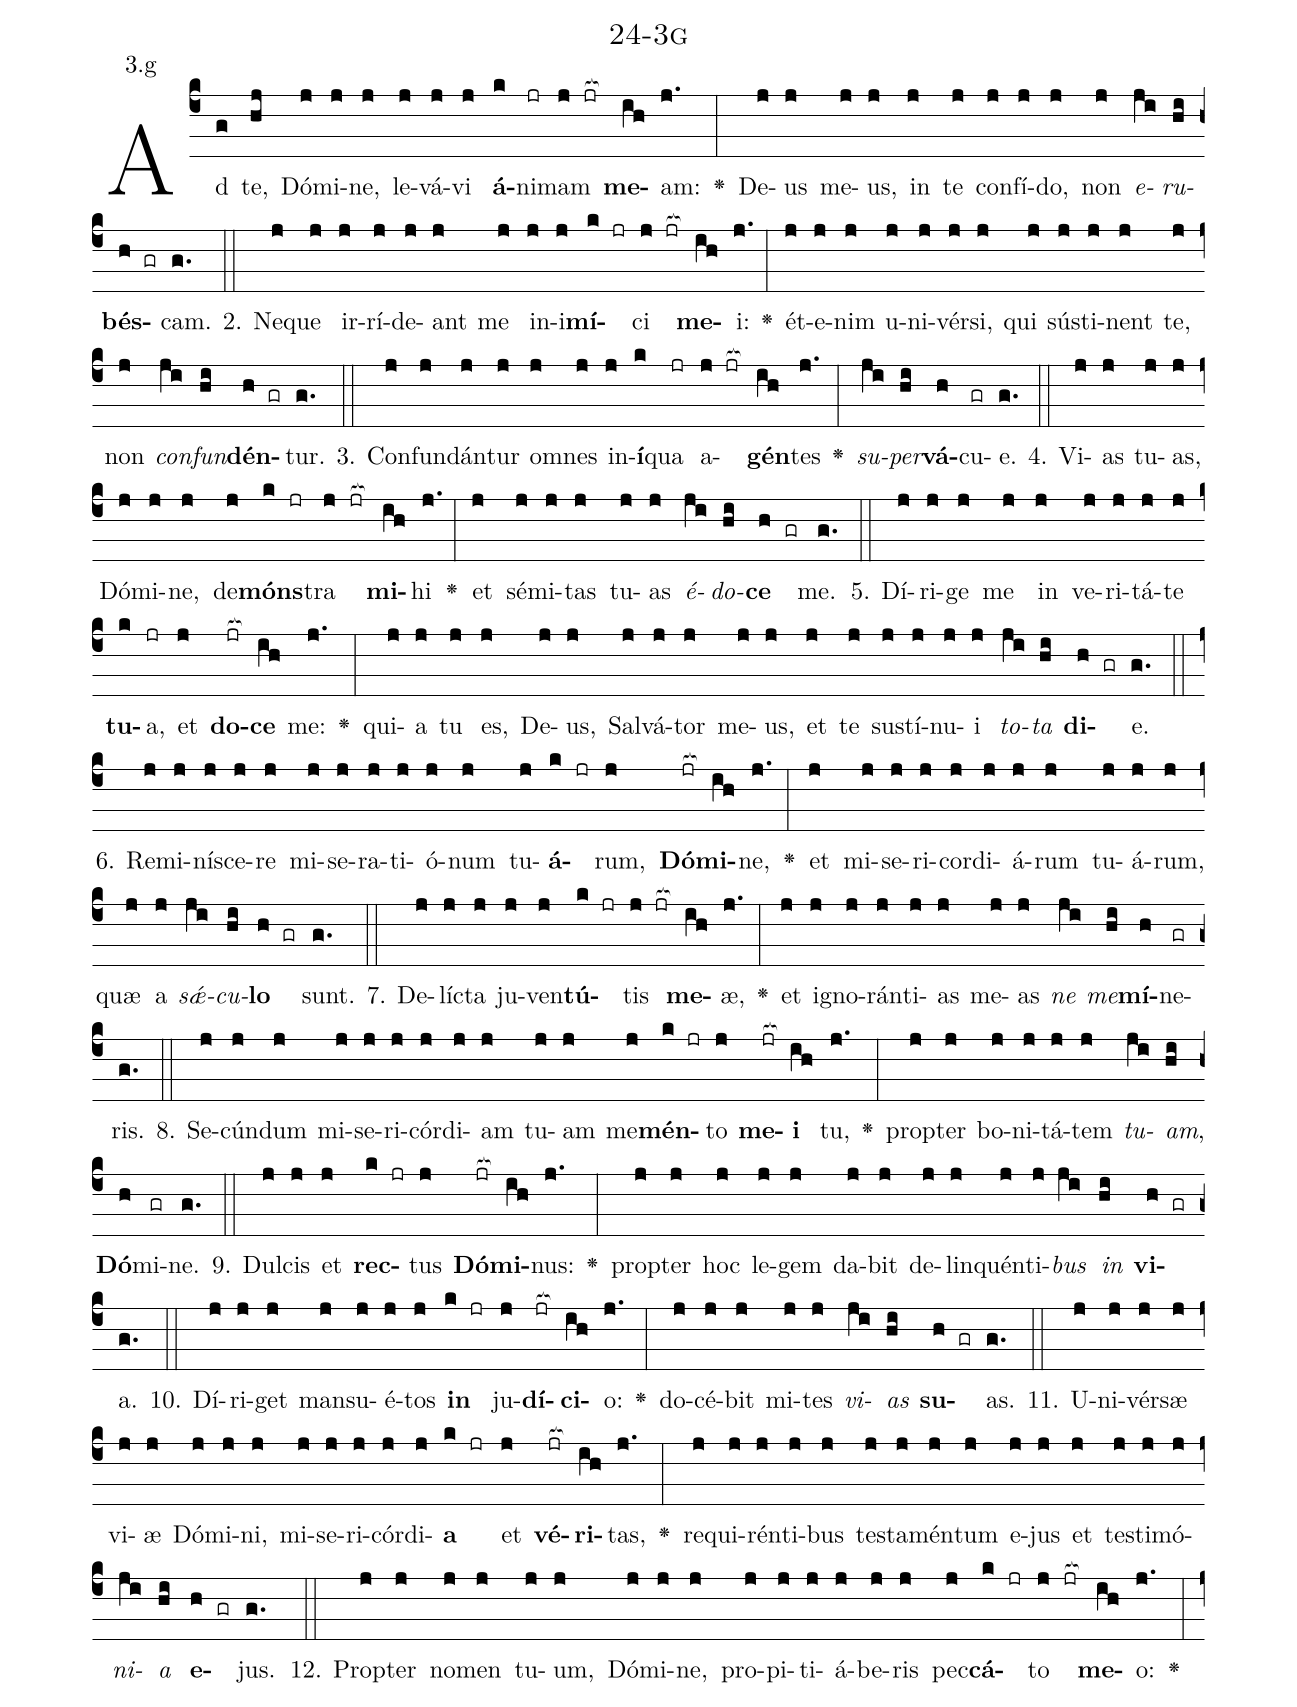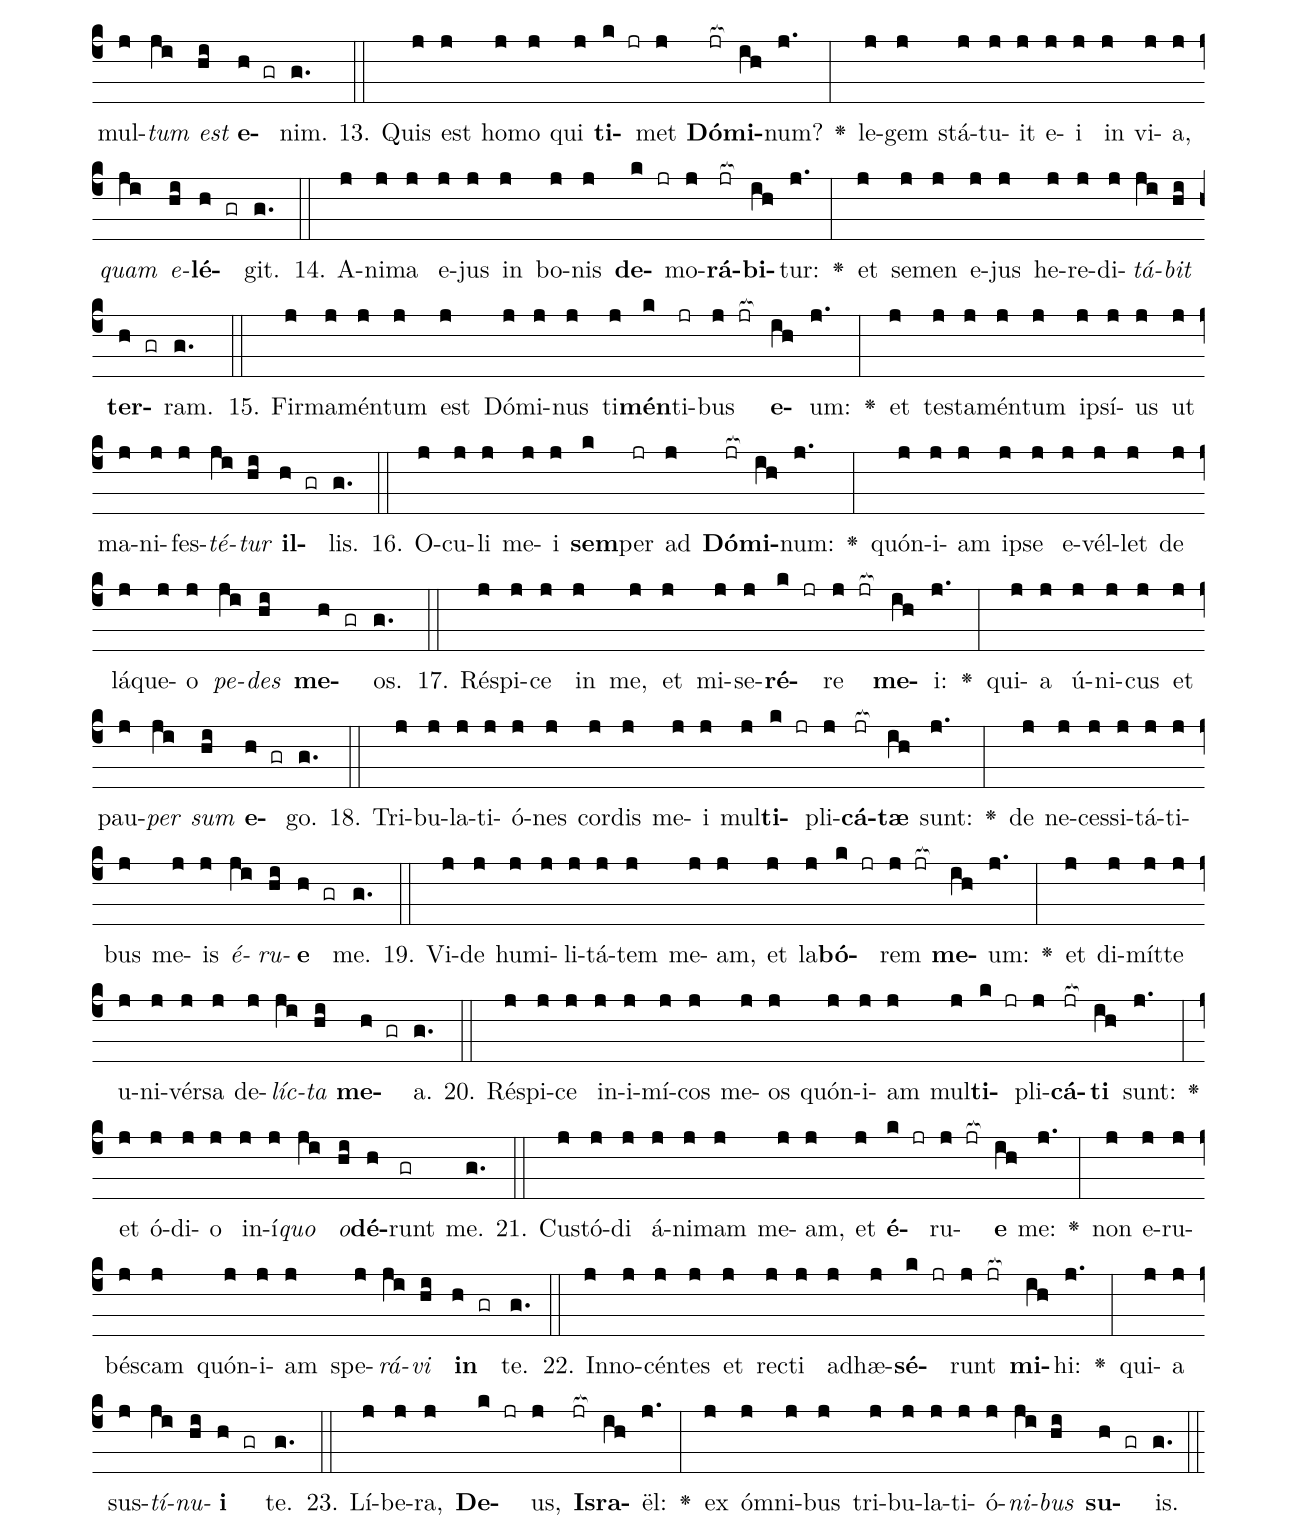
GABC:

name: 24-3g;
annotation: 3.g;
%%
(c4)Ad(g) te,(hj) Dó(j)mi(j)ne,(j) le(j)vá(j)vi(j) <b>á</b>(k)ni(jr)mam(j jr[ocb:1{]) <b>me</b>(ih[ocb:0}])am:(j.) <v>\greheightstar</v>(:) De(j)us(j) me(j)us,(j) in(j) te(j) con(j)fí(j)do,(j) non(j) <i>e</i>(ji)<i>ru</i>(hi)<b>bés</b>(h gr)cam.(g.) (::)
2. Ne(j)que(j) ir(j)rí(j)de(j)ant(j) me(j) in(j)i(j)<b>mí</b>(k jr)ci(j jr[ocb:1{]) <b>me</b>(ih[ocb:0}])i:(j.) <v>\greheightstar</v>(:) ét(j)e(j)nim(j) u(j)ni(j)vér(j)si,(j) qui(j) sús(j)ti(j)nent(j) te,(j) non(j) <i>con</i>(ji)<i>fun</i>(hi)<b>dén</b>(h gr)tur.(g.) (::)
3. Con(j)fun(j)dán(j)tur(j) om(j)nes(j) in(j)<b>í</b>(k)qua(jr) a(j jr[ocb:1{])<b>gén</b>(ih[ocb:0}])tes(j.) <v>\greheightstar</v>(:) <i>su</i>(ji)<i>per</i>(hi)<b>vá</b>(h)cu(gr)e.(g.) (::)
4. Vi(j)as(j) tu(j)as,(j) Dó(j)mi(j)ne,(j) de(j)<b>móns</b>(k jr)tra(j jr[ocb:1{]) <b>mi</b>(ih[ocb:0}])hi(j.) <v>\greheightstar</v>(:) et(j) sé(j)mi(j)tas(j) tu(j)as(j) <i>é</i>(ji)<i>do</i>(hi)<b>ce</b>(h gr) me.(g.) (::)
5. Dí(j)ri(j)ge(j) me(j) in(j) ve(j)ri(j)tá(j)te(j) <b>tu</b>(k)a,(jr) et(j) <b>do</b>(jr[ocb:1{])<b>ce</b>(ih[ocb:0}]) me:(j.) <v>\greheightstar</v>(:) qui(j)a(j) tu(j) es,(j) De(j)us,(j) Sal(j)vá(j)tor(j) me(j)us,(j) et(j) te(j) sus(j)tí(j)nu(j)i(j) <i>to</i>(ji)<i>ta</i>(hi) <b>di</b>(h gr)e.(g.) (::)
6. Re(j)mi(j)ní(j)sce(j)re(j) mi(j)se(j)ra(j)ti(j)ó(j)num(j) tu(j)<b>á</b>(k jr)rum,(j) <b>Dó</b>(jr[ocb:1{])<b>mi</b>(ih[ocb:0}])ne,(j.) <v>\greheightstar</v>(:) et(j) mi(j)se(j)ri(j)cor(j)di(j)á(j)rum(j) tu(j)á(j)rum,(j) quæ(j) a(j) <i>sǽ</i>(ji)<i>cu</i>(hi)<b>lo</b>(h gr) sunt.(g.) (::)
7. De(j)líc(j)ta(j) ju(j)ven(j)<b>tú</b>(k jr)tis(j jr[ocb:1{]) <b>me</b>(ih[ocb:0}])æ,(j.) <v>\greheightstar</v>(:) et(j) i(j)gno(j)rán(j)ti(j)as(j) me(j)as(j) <i>ne</i>(ji) <i>me</i>(hi)<b>mí</b>(h)ne(gr)ris.(g.) (::)
8. Se(j)cún(j)dum(j) mi(j)se(j)ri(j)cór(j)di(j)am(j) tu(j)am(j) me(j)<b>mén</b>(k jr)to(j) <b>me</b>(jr[ocb:1{])<b>i</b>(ih[ocb:0}]) tu,(j.) <v>\greheightstar</v>(:) prop(j)ter(j) bo(j)ni(j)tá(j)tem(j) <i>tu</i>(ji)<i>am</i>,(hi) <b>Dó</b>(h)mi(gr)ne.(g.) (::)
9. Dul(j)cis(j) et(j) <b>rec</b>(k jr)tus(j) <b>Dó</b>(jr[ocb:1{])<b>mi</b>(ih[ocb:0}])nus:(j.) <v>\greheightstar</v>(:) prop(j)ter(j) hoc(j) le(j)gem(j) da(j)bit(j) de(j)lin(j)quén(j)ti(j)<i>bus</i>(ji) <i>in</i>(hi) <b>vi</b>(h gr)a.(g.) (::)
10. Dí(j)ri(j)get(j) man(j)su(j)é(j)tos(j) <b>in</b>(k jr) ju(j)<b>dí</b>(jr[ocb:1{])<b>ci</b>(ih[ocb:0}])o:(j.) <v>\greheightstar</v>(:) do(j)cé(j)bit(j) mi(j)tes(j) <i>vi</i>(ji)<i>as</i>(hi) <b>su</b>(h gr)as.(g.) (::)
11. U(j)ni(j)vér(j)sæ(j) vi(j)æ(j) Dó(j)mi(j)ni,(j) mi(j)se(j)ri(j)cór(j)di(j)<b>a</b>(k jr) et(j) <b>vé</b>(jr[ocb:1{])<b>ri</b>(ih[ocb:0}])tas,(j.) <v>\greheightstar</v>(:) re(j)qui(j)rén(j)ti(j)bus(j) tes(j)ta(j)mén(j)tum(j) e(j)jus(j) et(j) tes(j)ti(j)mó(j)<i>ni</i>(ji)<i>a</i>(hi) <b>e</b>(h gr)jus.(g.) (::)
12. Prop(j)ter(j) no(j)men(j) tu(j)um,(j) Dó(j)mi(j)ne,(j) pro(j)pi(j)ti(j)á(j)be(j)ris(j) pec(j)<b>cá</b>(k jr)to(j jr[ocb:1{]) <b>me</b>(ih[ocb:0}])o:(j.) <v>\greheightstar</v>(:) mul(j)<i>tum</i>(ji) <i>est</i>(hi) <b>e</b>(h gr)nim.(g.) (::)
13. Quis(j) est(j) ho(j)mo(j) qui(j) <b>ti</b>(k jr)met(j) <b>Dó</b>(jr[ocb:1{])<b>mi</b>(ih[ocb:0}])num?(j.) <v>\greheightstar</v>(:) le(j)gem(j) stá(j)tu(j)it(j) e(j)i(j) in(j) vi(j)a,(j) <i>quam</i>(ji) <i>e</i>(hi)<b>lé</b>(h gr)git.(g.) (::)
14. A(j)ni(j)ma(j) e(j)jus(j) in(j) bo(j)nis(j) <b>de</b>(k jr)mo(j)<b>rá</b>(jr[ocb:1{])<b>bi</b>(ih[ocb:0}])tur:(j.) <v>\greheightstar</v>(:) et(j) se(j)men(j) e(j)jus(j) he(j)re(j)di(j)<i>tá</i>(ji)<i>bit</i>(hi) <b>ter</b>(h gr)ram.(g.) (::)
15. Fir(j)ma(j)mén(j)tum(j) est(j) Dó(j)mi(j)nus(j) ti(j)<b>mén</b>(k)ti(jr)bus(j jr[ocb:1{]) <b>e</b>(ih[ocb:0}])um:(j.) <v>\greheightstar</v>(:) et(j) tes(j)ta(j)mén(j)tum(j) ip(j)sí(j)us(j) ut(j) ma(j)ni(j)fes(j)<i>té</i>(ji)<i>tur</i>(hi) <b>il</b>(h gr)lis.(g.) (::)
16. O(j)cu(j)li(j) me(j)i(j) <b>sem</b>(k)per(jr) ad(j) <b>Dó</b>(jr[ocb:1{])<b>mi</b>(ih[ocb:0}])num:(j.) <v>\greheightstar</v>(:) quón(j)i(j)am(j) ip(j)se(j) e(j)vél(j)let(j) de(j) lá(j)que(j)o(j) <i>pe</i>(ji)<i>des</i>(hi) <b>me</b>(h gr)os.(g.) (::)
17. Ré(j)spi(j)ce(j) in(j) me,(j) et(j) mi(j)se(j)<b>ré</b>(k jr)re(j jr[ocb:1{]) <b>me</b>(ih[ocb:0}])i:(j.) <v>\greheightstar</v>(:) qui(j)a(j) ú(j)ni(j)cus(j) et(j) pau(j)<i>per</i>(ji) <i>sum</i>(hi) <b>e</b>(h gr)go.(g.) (::)
18. Tri(j)bu(j)la(j)ti(j)ó(j)nes(j) cor(j)dis(j) me(j)i(j) mul(j)<b>ti</b>(k jr)pli(j)<b>cá</b>(jr[ocb:1{])<b>tæ</b>(ih[ocb:0}]) sunt:(j.) <v>\greheightstar</v>(:) de(j) ne(j)ces(j)si(j)tá(j)ti(j)bus(j) me(j)is(j) <i>é</i>(ji)<i>ru</i>(hi)<b>e</b>(h gr) me.(g.) (::)
19. Vi(j)de(j) hu(j)mi(j)li(j)tá(j)tem(j) me(j)am,(j) et(j) la(j)<b>bó</b>(k jr)rem(j jr[ocb:1{]) <b>me</b>(ih[ocb:0}])um:(j.) <v>\greheightstar</v>(:) et(j) di(j)mít(j)te(j) u(j)ni(j)vér(j)sa(j) de(j)<i>líc</i>(ji)<i>ta</i>(hi) <b>me</b>(h gr)a.(g.) (::)
20. Ré(j)spi(j)ce(j) in(j)i(j)mí(j)cos(j) me(j)os(j) quón(j)i(j)am(j) mul(j)<b>ti</b>(k jr)pli(j)<b>cá</b>(jr[ocb:1{])<b>ti</b>(ih[ocb:0}]) sunt:(j.) <v>\greheightstar</v>(:) et(j) ó(j)di(j)o(j) in(j)í(j)<i>quo</i>(ji) <i>o</i>(hi)<b>dé</b>(h)runt(gr) me.(g.) (::)
21. Cus(j)tó(j)di(j) á(j)ni(j)mam(j) me(j)am,(j) et(j) <b>é</b>(k jr)ru(j jr[ocb:1{])<b>e</b>(ih[ocb:0}]) me:(j.) <v>\greheightstar</v>(:) non(j) e(j)ru(j)bés(j)cam(j) quón(j)i(j)am(j) spe(j)<i>rá</i>(ji)<i>vi</i>(hi) <b>in</b>(h gr) te.(g.) (::)
22. In(j)no(j)cén(j)tes(j) et(j) rec(j)ti(j) ad(j)hæ(j)<b>sé</b>(k jr)runt(j jr[ocb:1{]) <b>mi</b>(ih[ocb:0}])hi:(j.) <v>\greheightstar</v>(:) qui(j)a(j) sus(j)<i>tí</i>(ji)<i>nu</i>(hi)<b>i</b>(h gr) te.(g.) (::)
23. Lí(j)be(j)ra,(j) <b>De</b>(k jr)us,(j) <b>Is</b>(jr[ocb:1{])<b>ra</b>(ih[ocb:0}])ël:(j.) <v>\greheightstar</v>(:) ex(j) óm(j)ni(j)bus(j) tri(j)bu(j)la(j)ti(j)ó(j)<i>ni</i>(ji)<i>bus</i>(hi) <b>su</b>(h gr)is.(g.) (::)
